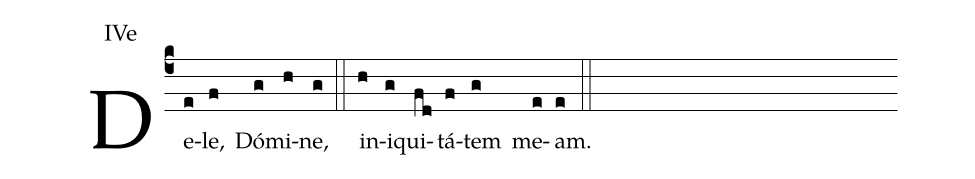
annotation: IVe;
%%
(c4) De(e)le,(f) Dó(g)mi(h)ne,(g) (::) in(h)i(g)qui(fd)tá(f)tem(g) me(e)am.(e) (::)
